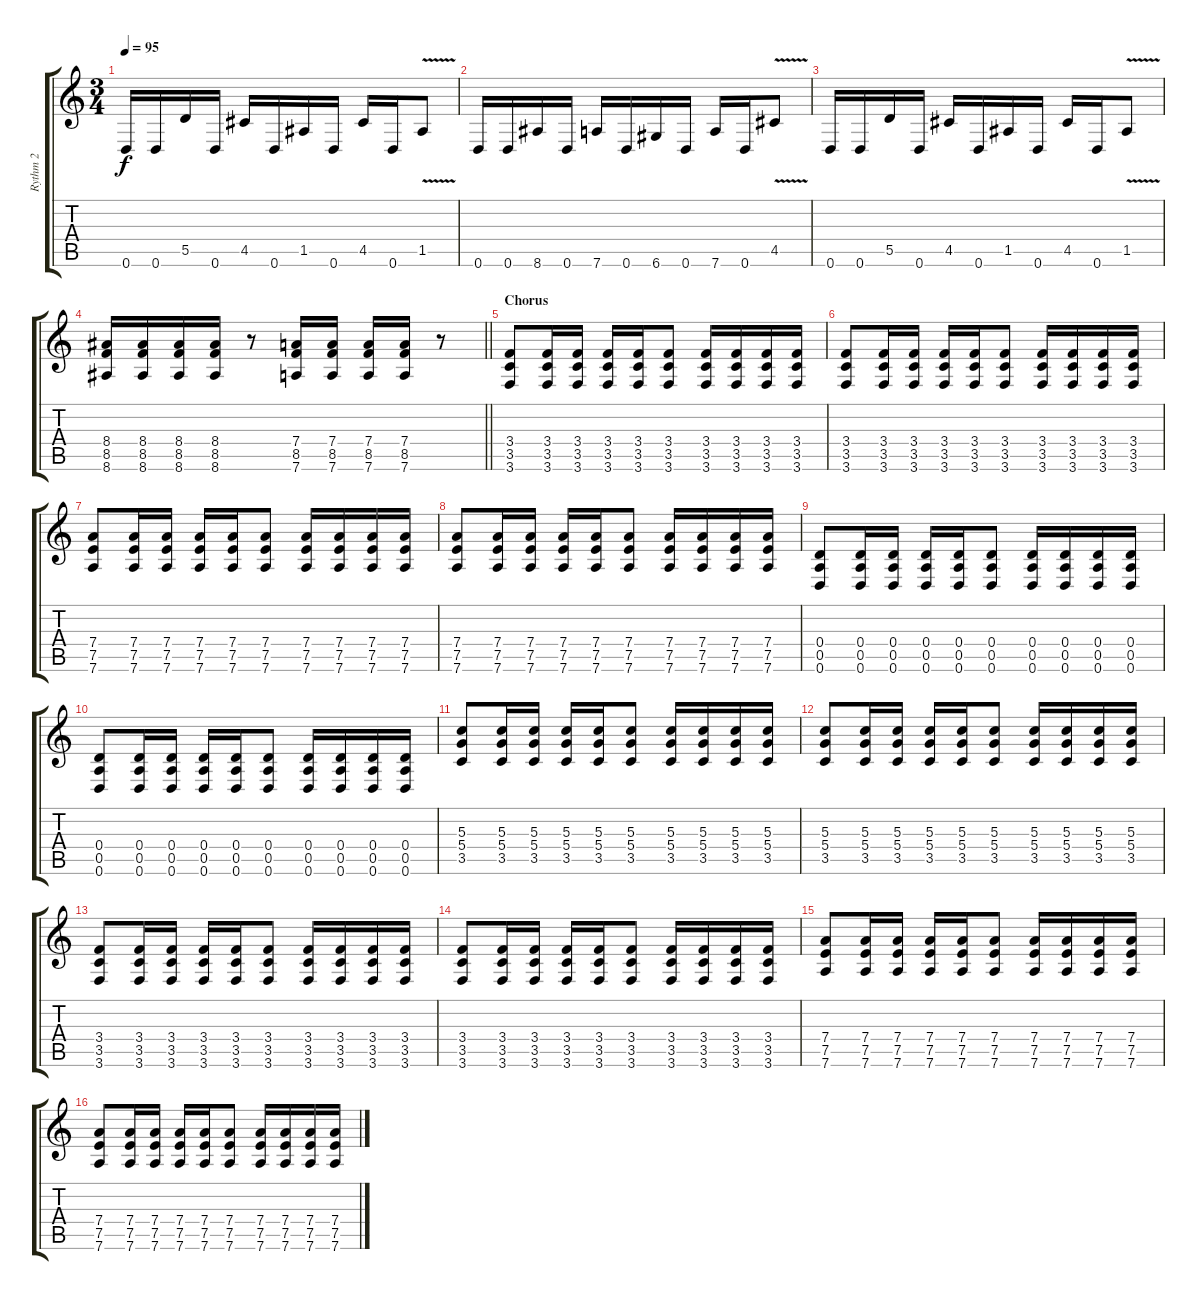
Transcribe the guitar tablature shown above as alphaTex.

\track ("Rythm 2" "Rythm 2") {instrument distortionguitar}
\staff {score tabs}
\tuning (E4 B3 G3 D3 A2 D2) {hide}
\ts (3 4)
\tempo 95
\clef g2
\ks c
0.6.16{dy f} 0.6.16 5.5.16 0.6.16 4.5.16 0.6.16 1.5.16 0.6.16 4.5.16 0.6.16 1.5{v}.8 |
0.6.16 0.6.16 8.6.16 0.6.16 7.6.16 0.6.16 6.6.16 0.6.16 7.6.16 0.6.16 4.5{v}.8 |
0.6.16 0.6.16 5.5.16 0.6.16 4.5.16 0.6.16 1.5.16 0.6.16 4.5.16 0.6.16 1.5{v}.8 |
\barLineRight lightlight
(8.4 8.5 8.6).16 (8.4 8.5 8.6).16 (8.4 8.5 8.6).16 (8.4 8.5 8.6).16 r.8 (7.4 8.5 7.6).16 (7.4 8.5 7.6).16 (7.4 8.5 7.6).16 (7.4 8.5 7.6).16 r.8 |
\section ("" "Chorus")
(3.4 3.5 3.6).8 (3.4 3.5 3.6).16 (3.4 3.5 3.6).16 (3.4 3.5 3.6).16 (3.4 3.5 3.6).16 (3.4 3.5 3.6).8 (3.4 3.5 3.6).16 (3.4 3.5 3.6).16 (3.4 3.5 3.6).16 (3.4 3.5 3.6).16 |
(3.4 3.5 3.6).8 (3.4 3.5 3.6).16 (3.4 3.5 3.6).16 (3.4 3.5 3.6).16 (3.4 3.5 3.6).16 (3.4 3.5 3.6).8 (3.4 3.5 3.6).16 (3.4 3.5 3.6).16 (3.4 3.5 3.6).16 (3.4 3.5 3.6).16 |
(7.4 7.5 7.6).8 (7.4 7.5 7.6).16 (7.4 7.5 7.6).16 (7.4 7.5 7.6).16 (7.4 7.5 7.6).16 (7.4 7.5 7.6).8 (7.4 7.5 7.6).16 (7.4 7.5 7.6).16 (7.4 7.5 7.6).16 (7.4 7.5 7.6).16 |
(7.4 7.5 7.6).8 (7.4 7.5 7.6).16 (7.4 7.5 7.6).16 (7.4 7.5 7.6).16 (7.4 7.5 7.6).16 (7.4 7.5 7.6).8 (7.4 7.5 7.6).16 (7.4 7.5 7.6).16 (7.4 7.5 7.6).16 (7.4 7.5 7.6).16 |
(0.4 0.5 0.6).8 (0.4 0.5 0.6).16 (0.4 0.5 0.6).16 (0.4 0.5 0.6).16 (0.4 0.5 0.6).16 (0.4 0.5 0.6).8 (0.4 0.5 0.6).16 (0.4 0.5 0.6).16 (0.4 0.5 0.6).16 (0.4 0.5 0.6).16 |
(0.4 0.5 0.6).8 (0.4 0.5 0.6).16 (0.4 0.5 0.6).16 (0.4 0.5 0.6).16 (0.4 0.5 0.6).16 (0.4 0.5 0.6).8 (0.4 0.5 0.6).16 (0.4 0.5 0.6).16 (0.4 0.5 0.6).16 (0.4 0.5 0.6).16 |
(5.3 5.4 3.5).8 (5.3 5.4 3.5).16 (5.3 5.4 3.5).16 (5.3 5.4 3.5).16 (5.3 5.4 3.5).16 (5.3 5.4 3.5).8 (5.3 5.4 3.5).16 (5.3 5.4 3.5).16 (5.3 5.4 3.5).16 (5.3 5.4 3.5).16 |
(5.3 5.4 3.5).8 (5.3 5.4 3.5).16 (5.3 5.4 3.5).16 (5.3 5.4 3.5).16 (5.3 5.4 3.5).16 (5.3 5.4 3.5).8 (5.3 5.4 3.5).16 (5.3 5.4 3.5).16 (5.3 5.4 3.5).16 (5.3 5.4 3.5).16 |
(3.4 3.5 3.6).8 (3.4 3.5 3.6).16 (3.4 3.5 3.6).16 (3.4 3.5 3.6).16 (3.4 3.5 3.6).16 (3.4 3.5 3.6).8 (3.4 3.5 3.6).16 (3.4 3.5 3.6).16 (3.4 3.5 3.6).16 (3.4 3.5 3.6).16 |
(3.4 3.5 3.6).8 (3.4 3.5 3.6).16 (3.4 3.5 3.6).16 (3.4 3.5 3.6).16 (3.4 3.5 3.6).16 (3.4 3.5 3.6).8 (3.4 3.5 3.6).16 (3.4 3.5 3.6).16 (3.4 3.5 3.6).16 (3.4 3.5 3.6).16 |
(7.4 7.5 7.6).8 (7.4 7.5 7.6).16 (7.4 7.5 7.6).16 (7.4 7.5 7.6).16 (7.4 7.5 7.6).16 (7.4 7.5 7.6).8 (7.4 7.5 7.6).16 (7.4 7.5 7.6).16 (7.4 7.5 7.6).16 (7.4 7.5 7.6).16 |
(7.4 7.5 7.6).8 (7.4 7.5 7.6).16 (7.4 7.5 7.6).16 (7.4 7.5 7.6).16 (7.4 7.5 7.6).16 (7.4 7.5 7.6).8 (7.4 7.5 7.6).16 (7.4 7.5 7.6).16 (7.4 7.5 7.6).16 (7.4 7.5 7.6).16
